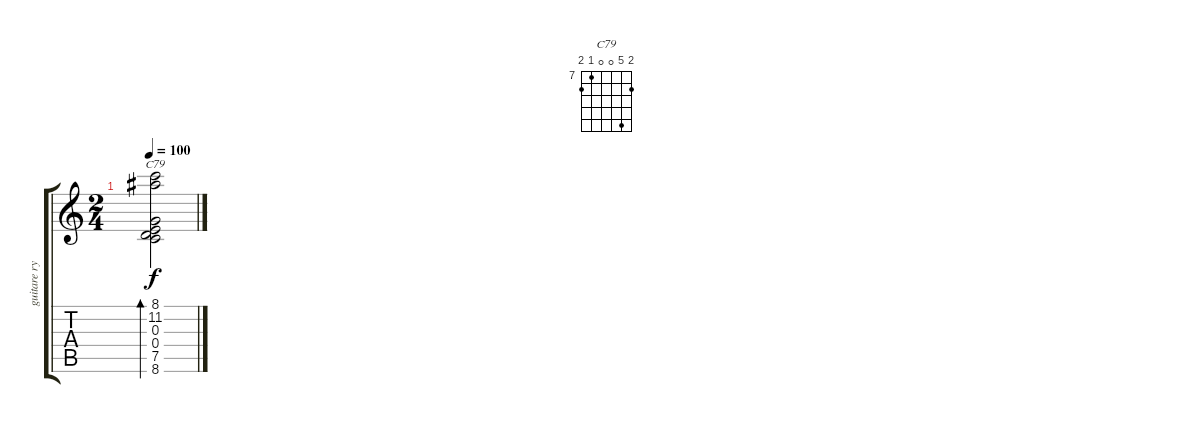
\track ("guitare rythmique" "guitare ry") {instrument acousticguitarsteel}
\staff {score tabs}
\tuning (E4 B3 G3 D3 A2 E2) {hide}
\chord ("C79" 8 11 0 0 7 8) {firstfret 7}
\ts (2 4)
\tempo 100
\clef g2
\ks c
(8.1 11.2 0.3 0.4 7.5 8.6).2{bd 480 ch "C79" dy f}
